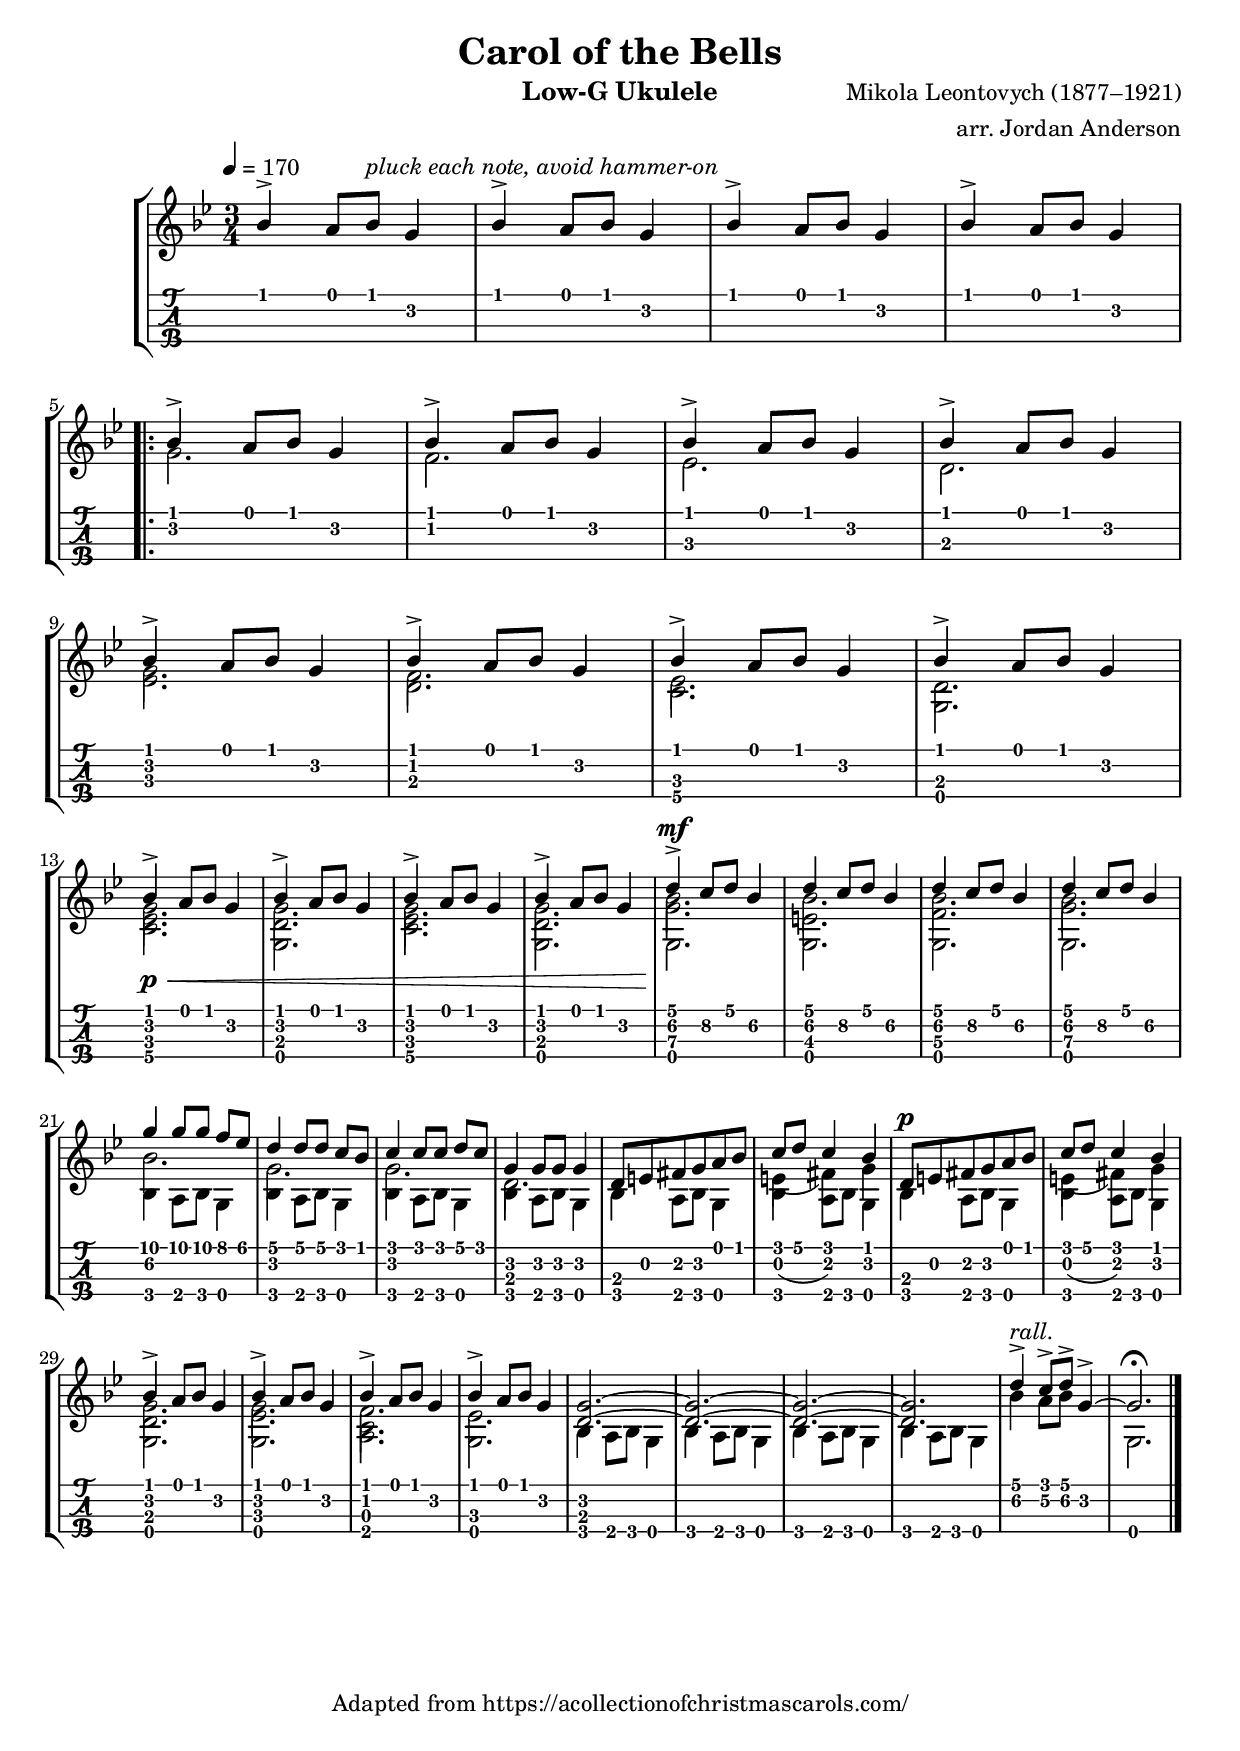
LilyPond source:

\version "2.20.0"
\version "2.20.0"
\language "english"
\include "../../lib/barre.ily"
\include "predefined-ukulele-fretboards.ly"

\header {
    title = "Carol of the Bells"
    composer = "Mikola Leontovych (1877–1921)"
    arranger = "arr. Jordan Anderson"
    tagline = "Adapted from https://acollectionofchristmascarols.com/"
  }

low-g-ukulele-tuning = \stringTuning <g c' e' a'>

  %% from http://lilypond.1069038.n5.nabble.com/if-then-else-in-Lilypond-with-config-file-td163526.html
  %% \ifDefinedThenElse symbol expression else-expression
  %%
  %% If the symbol is defined, returns the expression.
  %% Otherwise, returns the else-expression.

  ifDefinedThenElse =
  #(define-music-function (parser location sym music else) (symbol? ly:music? ly:music?)
    (if (defined? sym)
     music else))

  %% Example:
  %%
  %% \ifDefinedThen #'leadWords  \lyricsto lead \ifDefined #'leadWords


% Main music
sopMusic = \relative c'' {
  \tempo 4 = 170
  bf4-> a8 bf^\markup\italic"pluck each note, avoid hammer-on" g4 |
  bf4-> a8 bf g4 |
  bf4-> a8 bf g4 |
  bf4-> a8 bf g4 | \break
  \repeat volta 2 {

    bf4-> a8 bf g4 |
    bf4-> a8 bf g4 |
    bf4-> a8 bf g4 |
    bf4-> a8 bf g4 | \break

    bf4-> a8 bf g4 |
    bf4-> a8 bf g4 |
    bf4-> a8 bf g4 |
    bf4-> a8 bf g4 | \break

    bf4->\p\< a8 bf g4
    bf4-> a8 bf g4 |
    bf4-> a8 bf g4 |
    bf4-> a8 bf g4 |

    d'4->^\mf c8\2 d bf4\2 |
    d4 c8\2 d bf4\2 |
    d4 c8\2 d bf4\2 |
    d4 c8\2 d bf4\2 |

    % 4th System
    g'4 g8 g f[ ef] |
    d4 d8 d c[ bf\1] |
    c4 c8 c d[ c] |

    g4 g8 g g4 |
    d8 e fs g a bf |
    c d c4 bf |

    d,8^\p e fs g a bf |
    c d c4 bf |

    %third page
    bf4-> a8 bf g4 |
    bf4-> a8 bf g4 |
    bf4-> a8 bf g4 |
    bf4-> a8 bf g4 |

 \ifDefinedThenElse #'easyTarget
    % Easy doesn't have chord
    { g2.~ | g~ | g~ | g | } { <g d>2.~ | <g d>~ | <g d>~ | <g d> | }
    d'4->^\markup\italic"rall." c8-> d-> g,4->~ |
    g2.\fermata \bar "|."
  }
}

sopWordsBelow = \lyricmode {
  Hark! how the bells, sweet sil -- ver bells,
  All seem to say, throw cares a -- way.

}
sopWords = \lyricmode {
  \repeat unfold 16 { \skip 1 }
  Christ -- mas is here, bring -- ing good cheer,
  To young and old, meek and the bold,

  Ding, dong, ding, dong, that is their song.
  With joy -- ful ring, all ca -- rol -- ing.

  \repeat unfold 48 { \skip 1}
  Mer -- ry, mer -- ry, mer -- ry, mer -- ry Christ -- mas!
  Mer -- ry, mer -- ry, mer -- ry, mer -- ry Christ -- mas!

  On, on they send, on with -- out end
  Their joy -- ful tone to ev -- ’ry home!

  Hark! how the bells, sweet sil -- ver bells
  All seems to say throw cares a -- way.
}

altoMusic = \relative c'' {
  s2.*4 |

  \repeat volta 2 {
    % 1
    g2. |
    f |
    ef |
    d |

    % 2
    ef2. |
    d |
 \ifDefinedThenElse #'easyTarget
    % Easy doesn't need to drop to 4th string
    { c2. | } { c2.\4 | }
    g |

    % 3
 \ifDefinedThenElse #'easyTarget
    % Easy doesn't need to drop to 4th string
    { c2. | } { c2.\4 | }
    d |
    ef |
    d |

    % 4
    g2.\3 |
    e\3 |
    f\3 |
    g\3 |

    %third system
    bf2.\2 |
    g\2 |
    g\2 |
    d |

    s2. |
    e4( fs) g |

    s2. |
    e4( fs) g |

    %final
    d2. |
    ef |
    c |
    ef |

    bf4 a8 bf g4 |
    bf4 a8 bf g4 |
    bf4 a8 bf g4 |
    bf4 a8 bf g4 |

    bf'4\2 a8\2 bf\2 s4|
    g,2. \bar "|."
  }

}
altoWords = {
  \lyricmode {
    Ding! Dong! Ding! Dong!
    Ding! Dong! Ding! Dong!

    \set associatedVoice = "sopranos"
    One seems to hear words of good cheer,
    From ev -- ’ry -- where fill -- ing the air.

    Oh, how they pound, rais -- ing the sound
    O’er hill and dale, tell -- ing their tale.
    \unset associatedVoice
  }
  \set stanza = \markup\dynamic"f "
  \lyricmode{
    Gai -- ly they ring while peo -- ple sing
    Songs of good cheer, Christ -- mas is \set associatedVoice = "tenors"
    here.

    Ding, dong, ding, dong,
    Ding, dong, ding, dong,
    Ding, dong, ding, dong,
    Ding, dong, ding, dong,
    \unset associatedVoice
    Ding! Dong!
    Ding! Dong!

    Ding! Dong!
    Ding! Dong!

    Ding! Dong!
    Ding! Dong!
    Ding, dong, ding dong! __
  }
}

tenorMusic = \relative c' {
  s2.*4 |

  \repeat volta 2 {
    % 1
    s2.*4

    % 2
    g'2. |
    f |
    ef |
    d |

    % 3
    g2. |
    g |
    g |
    g |

    % 4
    bf2.\2 |
    bf\2 |
    bf\2 |
    bf\2 |

    %third system
    s2.*4 |

    s2.*4 |

    %final
    g2. |
    g |
    f |
    s |

    s |
    s |
    s |
    s |

    s2. |
    s2. \bar "|."
  }
}
tenorWords = \lyricmode {
  \repeat unfold 76 {\skip 1}
  On, on they send on with -- out end
  Their joy -- ful tone to ev -- ’ry home.

  Dong!
}

bassMusic = \relative c {
  s2.*4 |

  \repeat volta 2 {
    s2.*8

    ef'2. |
    g, |
    c\4 |
    g |

    g2. |
    g |
    g |
    g |

    %third system
    bf4 a8 bf g4 |
    bf4 a8 bf g4 |
    bf4 a8 bf g4 |
    bf4 a8 bf g4 |

    bf4 a8 bf g4 |
    bf4 a8 bf g4 |
    bf4 a8 bf g4 |
    bf4 a8 bf g4 |

    %final
    g2. |
    g |
    a |
    g |

    s |
    s |
    s |
    s |

    s |
    s \bar "|."
  }
}
bassWords = \lyricmode {
  \repeat unfold 52 { \skip 1 }

  \repeat unfold 4 { \skip 1 }
}

\header {
      instrument = "Low-G Ukulele"
}

\score {
  \layout { \omit Voice.StringNumber }
  \midi {\tempo 4 = 115}
  <<
    \new StaffGroup <<
      \new Staff <<
        \time 3/4
        \clef treble
        \key g \minor
        \set Staff.midiInstrument = "acoustic guitar (nylon)"
        \new Voice = "melodyVoice" { \voiceOne \sopMusic }
        \new Voice { \voiceTwo \altoMusic }
        \new Voice { \voiceTwo \tenorMusic }
        \new Voice { \voiceTwo \bassMusic }
        %\new Lyrics \lyricsto "melodyVoice" \verseOne
        %\new Lyrics \lyricsto "melodyVoice" \verseTwo
        %\new Lyrics \lyricsto "melodyVoice" \verseThree
        %\new Lyrics \lyricsto "melodyVoice" \verseFour
      >>

      \new TabStaff <<
        \set TabStaff.stringTunings = #low-g-ukulele-tuning
        \absolute <<
          \new TabVoice { \voiceOne \sopMusic }
          \new TabVoice { \voiceTwo \altoMusic }
          \new TabVoice { \voiceOne \tenorMusic }
          \new TabVoice { \voiceOne \bassMusic }
        >>
      >>
    >>
  >>
}
